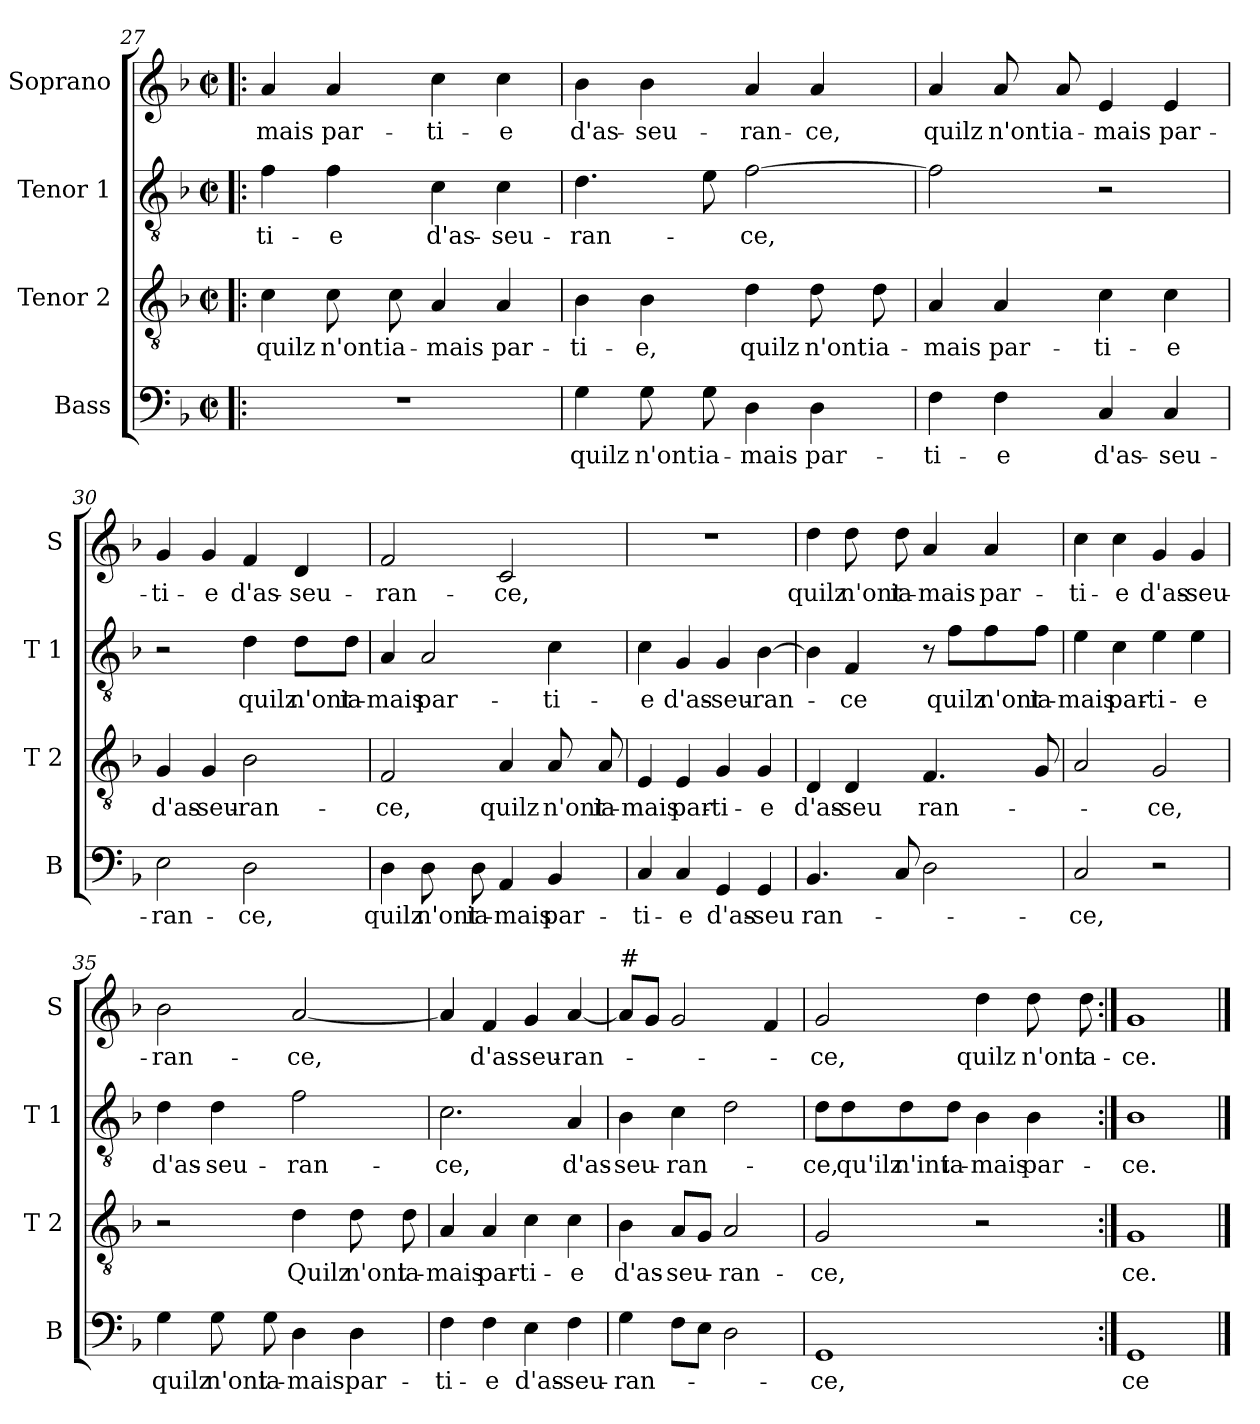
**kern	**text	**kern	**text	**kern	**text	**kern	**text
*part4	*part4	*part3	*part3	*part2	*part2	*part1	*part1
*staff4	*staff4	*staff3	*staff3	*staff2	*staff2	*staff1	*staff1
*I"Bass	*	*I"Tenor 2	*	*I"Tenor 1	*	*I"Soprano	*
*I'B	*	*I'T 2	*	*I'T 1	*	*I'S	*
!!LO:PB:g=z
*clefF4	*	*clefGv2	*	*clefGv2	*	*clefG2	*
*k[b-]	*	*k[b-]	*	*k[b-]	*	*k[b-]	*
*F:	*	*F:	*	*F:	*	*F:	*
*M2/2	*	*M2/2	*	*M2/2	*	*M2/2	*
*met(c|)	*	*met(c|)	*	*met(c|)	*	*met(c|)	*
=27!|:	=27!|:	=27!|:	=27!|:	=27!|:	=27!|:	=27!|:	=27!|:
!	!	!	!LO:LY:b	!	!LO:LY:b	!	!LO:LY:b
1r	.	4c\	quilz	4f\	-ti-	4a/	-mais
!	!	!	!LO:LY:b	!	!LO:LY:b	!	!LO:LY:b
.	.	8c\	n'ont	4f\	-e	4a/	par-
!	!	!	!LO:LY:b	!	!	!	!
.	.	8c\	ia-	.	.	.	.
!	!	!	!LO:LY:b	!	!LO:LY:b	!	!LO:LY:b
.	.	4A/	-mais	4c\	d'as-	4cc\	-ti-
!	!	!	!LO:LY:b	!	!LO:LY:b	!	!LO:LY:b
.	.	4A/	par-	4c\	-seu-	4cc\	-e
=28	=28	=28	=28	=28	=28	=28	=28
!	!LO:LY:b	!	!LO:LY:b	!	!LO:LY:b	!	!LO:LY:b
4G\	quilz	4B-\	-ti-	4.d\	-ran-	4b-\	d'as-
!	!LO:LY:b	!	!LO:LY:b	!	!	!	!LO:LY:b
8G\	n'ont	4B-\	-e,	.	.	4b-\	-seu-
!	!LO:LY:b	!	!	!	!	!	!
8G\	ia-	.	.	8e\	.	.	.
!	!LO:LY:b	!	!LO:LY:b	!	!LO:LY:b	!	!LO:LY:b
4D\	-mais	4d\	quilz	[2f\	-ce,	4a/	-ran-
!	!LO:LY:b	!	!LO:LY:b	!	!	!	!LO:LY:b
4D\	par-	8d\	n'ont	.	.	4a/	-ce,
!	!	!	!LO:LY:b	!	!	!	!
.	.	8d\	ia-	.	.	.	.
=29	=29	=29	=29	=29	=29	=29	=29
!	!LO:LY:b	!	!LO:LY:b	!	!	!	!LO:LY:b
4F\	-ti-	4A/	-mais	2f\]	.	4a/	quilz
!	!LO:LY:b	!	!LO:LY:b	!	!	!	!LO:LY:b
4F\	-e	4A/	par-	.	.	8a/	n'ont
!	!	!	!	!	!	!	!LO:LY:b
.	.	.	.	.	.	8a/	ia-
!	!LO:LY:b	!	!LO:LY:b	!	!	!	!LO:LY:b
4C/	d'as-	4c\	-ti-	2r	.	4e/	-mais
!	!LO:LY:b	!	!LO:LY:b	!	!	!	!LO:LY:b
4C/	-seu-	4c\	-e	.	.	4e/	par-
=30	=30	=30	=30	=30	=30	=30	=30
!	!LO:LY:b	!	!LO:LY:b	!	!	!	!LO:LY:b
2E\	-ran-	4G/	d'as-	2r	.	4g/	-ti-
!	!	!	!LO:LY:b	!	!	!	!LO:LY:b
.	.	4G/	-seu-	.	.	4g/	-e
!	!LO:LY:b	!	!LO:LY:b	!	!LO:LY:b	!	!LO:LY:b
2D\	-ce,	2B-\	-ran-	4d\	quilz	4f/	d'as-
!	!	!	!	!	!LO:LY:b	!	!LO:LY:b
.	.	.	.	8d\L	n'ont	4d/	-seu-
!	!	!	!	!	!LO:LY:b	!	!
.	.	.	.	8d\J	ia-	.	.
!!LO:LB:g=z
=31	=31	=31	=31	=31	=31	=31	=31
!	!LO:LY:b	!	!LO:LY:b	!	!LO:LY:b	!	!LO:LY:b
4D\	quilz	2F/	-ce,	4A/	-mais	2f/	-ran-
!	!LO:LY:b	!	!	!	!LO:LY:b	!	!
8D\	n'ont	.	.	2A/	par-	.	.
!	!LO:LY:b	!	!	!	!	!	!
8D\	ia-	.	.	.	.	.	.
!	!LO:LY:b	!	!LO:LY:b	!	!	!	!LO:LY:b
4AA/	-mais	4A/	quilz	.	.	2c/	-ce,
!	!LO:LY:b	!	!LO:LY:b	!	!LO:LY:b	!	!
4BB-/	par-	8A/	n'ont	4c\	-ti-	.	.
!	!	!	!LO:LY:b	!	!	!	!
.	.	8A/	ia-	.	.	.	.
=32	=32	=32	=32	=32	=32	=32	=32
!	!LO:LY:b	!	!LO:LY:b	!	!LO:LY:b	!	!
4C/	-ti-	4E/	-mais	4c\	-e	1r	.
!	!LO:LY:b	!	!LO:LY:b	!	!LO:LY:b	!	!
4C/	-e	4E/	par-	4G/	d'as-	.	.
!	!LO:LY:b	!	!LO:LY:b	!	!LO:LY:b	!	!
4GG/	d'as-	4G/	-ti-	4G/	-seu-	.	.
!	!LO:LY:b	!	!LO:LY:b	!	!LO:LY:b	!	!
4GG/	-seu	4G/	-e	[4B-\	-ran-	.	.
=33	=33	=33	=33	=33	=33	=33	=33
!	!LO:LY:b	!	!LO:LY:b	!	!	!	!LO:LY:b
4.BB-/	ran-	4D/	d'as-	4B-\]	.	4dd\	quilz
!	!	!	!LO:LY:b	!	!LO:LY:b	!	!LO:LY:b
.	.	4D/	-seu	4F/	-ce	8dd\	n'ont
!	!	!	!	!	!	!	!LO:LY:b
8C/	.	.	.	.	.	8dd\	ia-
!	!	!	!LO:LY:b	!	!	!	!LO:LY:b
2D\	.	4.F/	ran-	8r	.	4a/	-mais
!	!	!	!	!	!LO:LY:b	!	!
.	.	.	.	8f\L	quilz	.	.
!	!	!	!	!	!LO:LY:b	!	!LO:LY:b
.	.	.	.	8f\	n'ont	4a/	par-
!	!	!	!	!	!LO:LY:b	!	!
.	.	8G/	.	8f\J	ia-	.	.
=34	=34	=34	=34	=34	=34	=34	=34
!	!LO:LY:b	!	!	!	!LO:LY:b	!	!LO:LY:b
2C/	-ce,	2A/	.	4e\	-mais	4cc\	-ti-
!	!	!	!	!	!LO:LY:b	!	!LO:LY:b
.	.	.	.	4c\	par-	4cc\	-e
!	!	!	!LO:LY:b	!	!LO:LY:b	!	!LO:LY:b
2r	.	2G/	-ce,	4e\	-ti-	4g/	d'as-
!	!	!	!	!	!LO:LY:b	!	!LO:LY:b
.	.	.	.	4e\	-e	4g/	-seu-
!!LO:LB:g=z
=35	=35	=35	=35	=35	=35	=35	=35
!	!LO:LY:b	!	!	!	!LO:LY:b	!	!LO:LY:b
4G\	quilz	2r	.	4d\	d'as-	2b-\	-ran-
!	!LO:LY:b	!	!	!	!LO:LY:b	!	!
8G\	n'ont	.	.	4d\	-seu-	.	.
!	!LO:LY:b	!	!	!	!	!	!
8G\	ia-	.	.	.	.	.	.
!	!LO:LY:b	!	!LO:LY:b	!	!LO:LY:b	!	!LO:LY:b
4D\	-mais	4d\	Quilz	2f\	-ran-	[2a/	-ce,
!	!LO:LY:b	!	!LO:LY:b	!	!	!	!
4D\	par-	8d\	n'ont	.	.	.	.
!	!	!	!LO:LY:b	!	!	!	!
.	.	8d\	ia-	.	.	.	.
=36	=36	=36	=36	=36	=36	=36	=36
!	!LO:LY:b	!	!LO:LY:b	!	!LO:LY:b	!	!
4F\	-ti-	4A/	-mais	2.c\	-ce,	4a/]	.
!	!LO:LY:b	!	!LO:LY:b	!	!	!	!LO:LY:b
4F\	-e	4A/	par-	.	.	4f/	d'as-
!	!LO:LY:b	!	!LO:LY:b	!	!	!	!LO:LY:b
4E\	d'as-	4c\	-ti-	.	.	4g/	-seu-
!	!LO:LY:b	!	!LO:LY:b	!	!LO:LY:b	!	!LO:LY:b
4F\	-seu-	4c\	-e	4A/	d'as-	[4a/	-ran-
=37	=37	=37	=37	=37	=37	=37	=37
!	!	!	!	!	!	!LO:TX:a:t=#	!
!	!LO:LY:b	!	!LO:LY:b	!	!LO:LY:b	!	!
4G\	-ran-	4B-\	d'as-	4B-\	-seu-	8a/L]	.
.	.	.	.	.	.	8g/J	.
!	!	!	!LO:LY:b	!	!LO:LY:b	!	!
8F\L	.	8A/L	-seu-	4c\	-ran-	2g/	.
8E\J	.	8G/J	.	.	.	.	.
!	!	!	!LO:LY:b	!	!	!	!
2D\	.	2A/	-ran-	2d\	.	.	.
.	.	.	.	.	.	4f/	.
=38	=38	=38	=38	=38	=38	=38	=38
!	!LO:LY:b	!	!LO:LY:b	!	!LO:LY:b	!	!LO:LY:b
1GG	-ce,	2G/	-ce,	8d\L	-ce,	2g/	-ce,
!	!	!	!	!	!LO:LY:b	!	!
.	.	.	.	8d\	qu'ilz	.	.
!	!	!	!	!	!LO:LY:b	!	!
.	.	.	.	8d\	n'int	.	.
!	!	!	!	!	!LO:LY:b	!	!
.	.	.	.	8d\J	ia-	.	.
!	!	!	!	!	!LO:LY:b	!	!LO:LY:b
.	.	2r	.	4B-\	-mais	4dd\	quilz
!	!	!	!	!	!LO:LY:b	!	!LO:LY:b
.	.	.	.	4B-\	par-	8dd\	n'ont
!	!	!	!	!	!	!	!LO:LY:b
.	.	.	.	.	.	8dd\	ia-
=39:|!	=39:|!	=39:|!	=39:|!	=39:|!	=39:|!	=39:|!	=39:|!
!	!LO:LY:b	!	!LO:LY:b	!	!LO:LY:b	!	!LO:LY:b
1GG	ce	1G	ce.	1B-	-ce.	1g	-ce.
==	==	==	==	==	==	==	==
*-	*-	*-	*-	*-	*-	*-	*-
